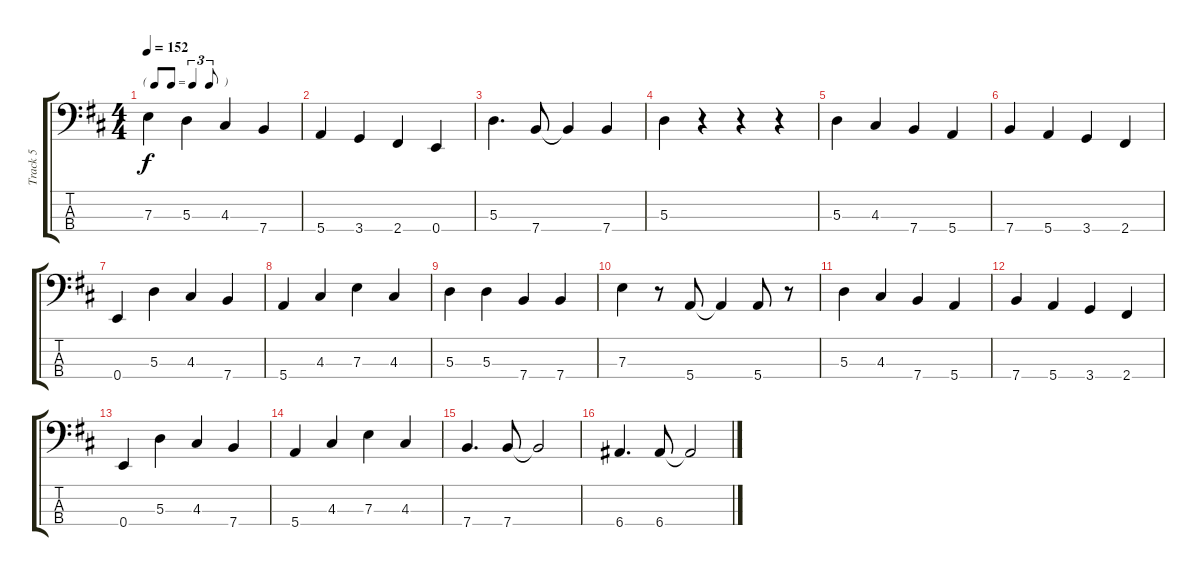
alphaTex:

\track ("Track 5" "Track 5") {instrument electricbassfinger}
\staff {score tabs}
\tuning (G2 D2 A1 E1) {hide}
\ts (4 4)
\tf triplet8th
\tempo 152
\clef f4
\ks d
7.3.4{dy f} 5.3.4 4.3.4 7.4.4 |
5.4.4 3.4.4 2.4.4 0.4.4 |
5.3.4{d} 7.4.8 7.4{t}.4 7.4.4 |
5.3.4 r.4 r.4 r.4 |
5.3.4 4.3.4 7.4.4 5.4.4 |
7.4.4 5.4.4 3.4.4 2.4.4 |
0.4.4 5.3.4 4.3.4 7.4.4 |
5.4.4 4.3.4 7.3.4 4.3.4 |
5.3.4 5.3.4 7.4.4 7.4.4 |
7.3.4 r.8 5.4.8 5.4{t}.4 5.4.8 r.8 |
5.3.4 4.3.4 7.4.4 5.4.4 |
7.4.4 5.4.4 3.4.4 2.4.4 |
0.4.4 5.3.4 4.3.4 7.4.4 |
5.4.4 4.3.4 7.3.4 4.3.4 |
7.4.4{d} 7.4.8 7.4{t}.2 |
6.4.4{d} 6.4.8 6.4{t}.2
